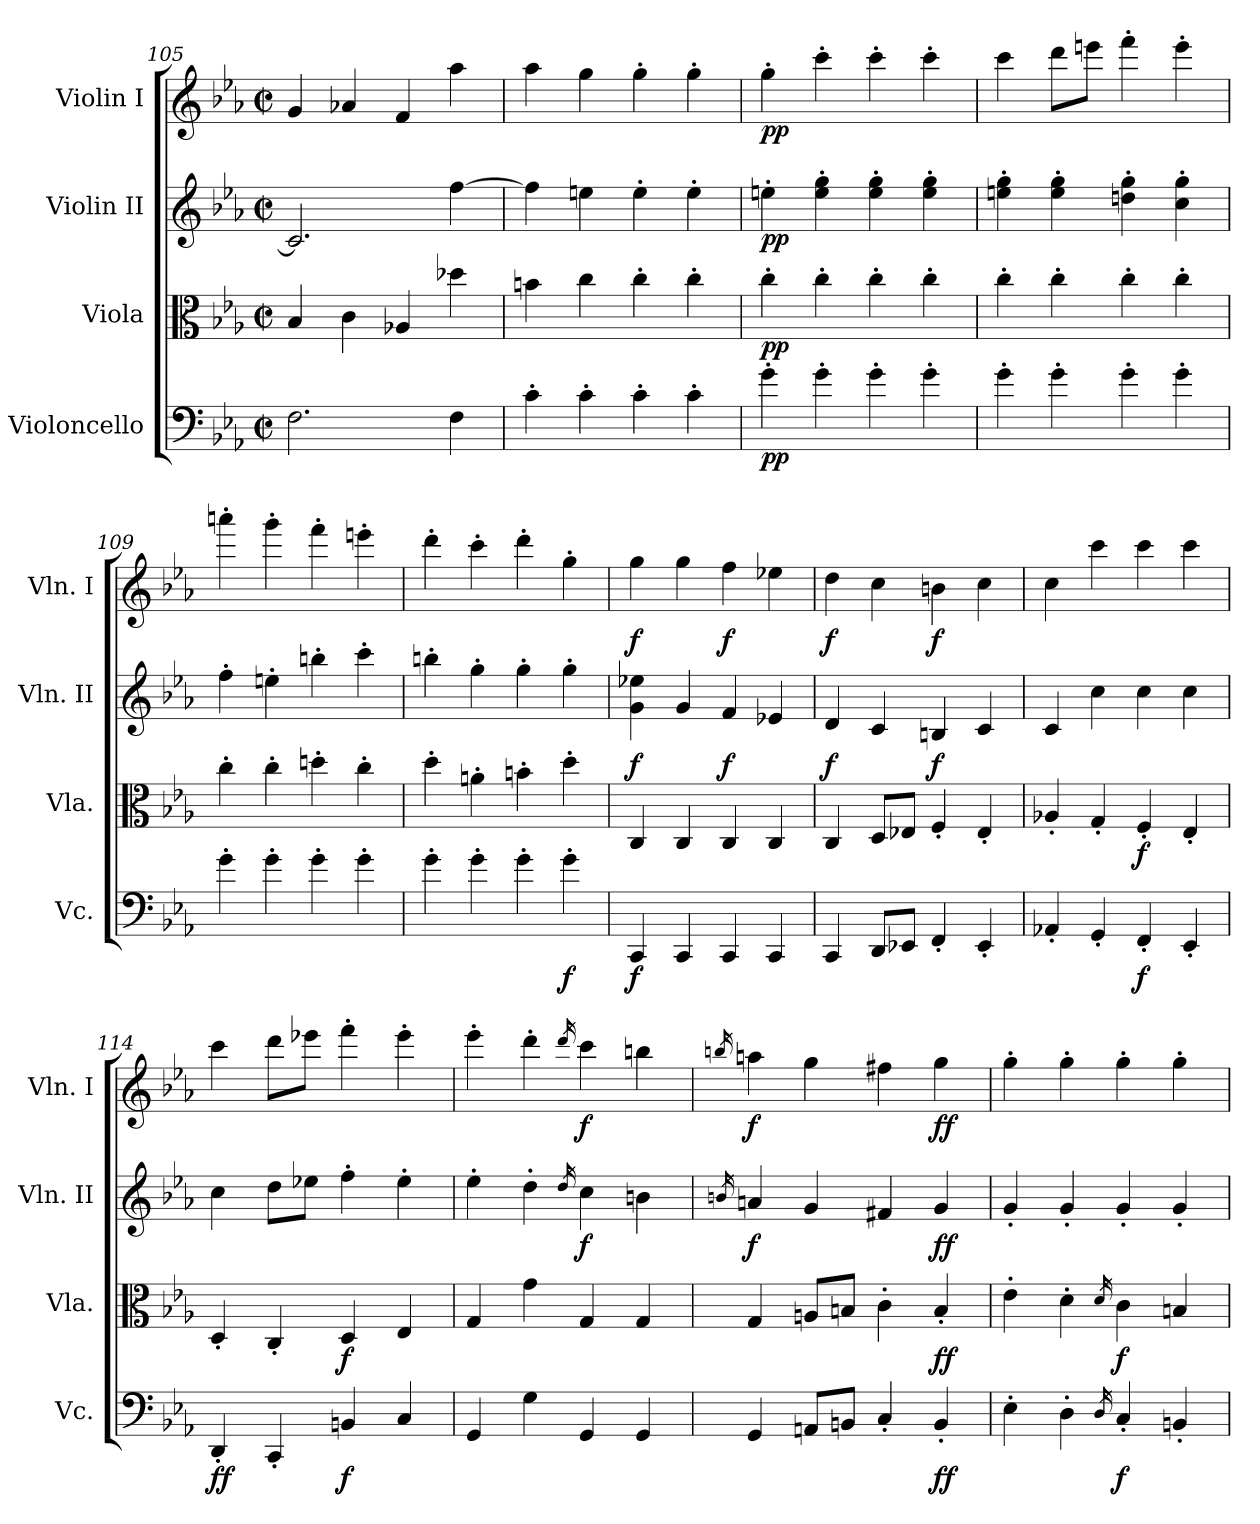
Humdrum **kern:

**kern	**dynam	**kern	**dynam	**kern	**dynam	**kern	**dynam
*part4	*part4	*part3	*part3	*part2	*part2	*part1	*part1
*staff4	*staff4	*staff3	*staff3	*staff2	*staff2	*staff1	*staff1
*I"Violoncello	*	*I"Viola	*	*I"Violin II	*	*I"Violin I	*
*I'Vc.	*	*I'Vla.	*	*I'Vln. II	*	*I'Vln. I	*
*clefF4	*	*clefC3	*	*clefG2	*	*clefG2	*
*k[b-e-a-]	*	*k[b-e-a-]	*	*k[b-e-a-]	*	*k[b-e-a-]	*
*M2/2	*	*M2/2	*	*M2/2	*	*M2/2	*
*met(c|)	*	*met(c|)	*	*met(c|)	*	*met(c|)	*
=105	=105	=105	=105	=105	=105	=105	=105
2.F\	.	4B-/	.	2.c/]	.	4g/	.
.	.	4c\	.	.	.	4a-X/	.
.	.	4A-X/	.	.	.	4f/	.
4F\	.	4dd-X\	.	[4ff\	.	4aa-\	.
=106	=106	=106	=106	=106	=106	=106	=106
4c'\	.	4bn\	.	4ff\]	.	4aa-\	.
4c'\	.	4cc\	.	4een\	.	4gg\	.
4c'\	.	4cc'\	.	4ee'\	.	4gg'\	.
4c'\	.	4cc'\	.	4ee'\	.	4gg'\	.
=107	=107	=107	=107	=107	=107	=107	=107
!	!LO:DY:b	!	!LO:DY:b	!	!LO:DY:b	!	!LO:DY:b
4g'\	pp	4cc'\	pp	4een'\	pp	4gg'\	pp
4g'\	.	4cc'\	.	4ee\' 4gg\'	.	4ccc'\	.
4g'\	.	4cc'\	.	4ee\' 4gg\'	.	4ccc'\	.
4g'\	.	4cc'\	.	4ee\' 4gg\'	.	4ccc'\	.
=108	=108	=108	=108	=108	=108	=108	=108
4g'\	.	4cc'\	.	4een\' 4gg\'	.	4ccc\	.
4g'\	.	4cc'\	.	4ee\' 4gg\'	.	8ddd\L	.
.	.	.	.	.	.	8eeen\J	.
4g'\	.	4cc'\	.	4ddn\' 4gg\'	.	4fff'\	.
4g'\	.	4cc'\	.	4cc\' 4gg\'	.	4eee'\	.
=109	=109	=109	=109	=109	=109	=109	=109
4g'\	.	4cc'\	.	4ff'\	.	4aaan'\	.
4g'\	.	4cc'\	.	4een'\	.	4ggg'\	.
4g'\	.	4ddn'\	.	4bbn'\	.	4fff'\	.
4g'\	.	4cc'\	.	4ccc'\	.	4eeen'\	.
=110	=110	=110	=110	=110	=110	=110	=110
4g'\	.	4dd'\	.	4bbn'\	.	4ddd'\	.
4g'\	.	4an'\	.	4gg'\	.	4ccc'\	.
4g'\	.	4bn'\	.	4gg'\	.	4ddd'\	.
!	!LO:DY:b	!	!	!	!	!	!
4g'\	f	4dd'\	.	4gg'\	.	4gg'\	.
=111	=111	=111	=111	=111	=111	=111	=111
!	!LO:DY:b	!	!	!	!LO:DY:b	!	!LO:DY:b
4CC/	f	4C/	.	4g\ 4ee-X\	f	4gg\	f
4CC/	.	4C/	.	4g/	.	4gg\	.
!	!	!	!	!	!LO:DY:b	!	!LO:DY:b
4CC/	.	4C/	.	4f/	f	4ff\	f
4CC/	.	4C/	.	4e-X/	.	4ee-X\	.
=112	=112	=112	=112	=112	=112	=112	=112
!	!	!	!	!	!LO:DY:b	!	!LO:DY:b
4CC/	.	4C/	.	4d/	f	4dd\	f
8DD/L	.	8D/L	.	4c/	.	4cc\	.
8EE-X/J	.	8E-X/J	.	.	.	.	.
!	!	!	!	!	!LO:DY:b	!	!LO:DY:b
4FF'/	.	4F'/	.	4Bn/	f	4bn\	f
4EE-'/	.	4E-'/	.	4c/	.	4cc\	.
=113	=113	=113	=113	=113	=113	=113	=113
4AA-X'/	.	4A-X'/	.	4c/	.	4cc\	.
4GG'/	.	4G'/	.	4cc\	.	4ccc\	.
!	!LO:DY:b	!	!LO:DY:b	!	!	!	!
4FF'/	f	4F'/	f	4cc\	.	4ccc\	.
4EE-'/	.	4E-'/	.	4cc\	.	4ccc\	.
=114	=114	=114	=114	=114	=114	=114	=114
!	!LO:DY:b	!	!	!	!	!	!
!	!LO:DY:n=1:b	!	!	!	!	!	!
4DD'/	f f	4D'/	.	4cc\	.	4ccc\	.
4CC'/	.	4C'/	.	8dd\L	.	8ddd\L	.
.	.	.	.	8ee-X\J	.	8eee-X\J	.
!	!LO:DY:n=2:b	!	!LO:DY:b	!	!	!	!
4BBn/	f	4D/	f	4ff'\	.	4fff'\	.
4C/	.	4E-/	.	4ee-'\	.	4eee-'\	.
=115	=115	=115	=115	=115	=115	=115	=115
4GG/	.	4G/	.	4ee-'\	.	4eee-'\	.
4G\	.	4g\	.	4dd'\	.	4ddd'\	.
.	.	.	.	16qdd/	.	16qddd/	.
!	!	!	!	!	!LO:DY:b	!	!LO:DY:b
4GG/	.	4G/	.	4cc\	f	4ccc\	f
4GG/	.	4G/	.	4bn\	.	4bbn\	.
=116	=116	=116	=116	=116	=116	=116	=116
.	.	.	.	16qbn/	.	16qbbn/	.
!	!	!	!	!	!LO:DY:b	!	!LO:DY:b
4GG/	.	4G/	.	4an/	f	4aan\	f
8AAn/L	.	8An/L	.	4g/	.	4gg\	.
8BBn/J	.	8Bn/J	.	.	.	.	.
4C'/	.	4c'\	.	4f#X/	.	4ff#X\	.
!	!LO:DY:b	!	!LO:DY:b	!	!LO:DY:b	!	!LO:DY:b
4BB'/	ff	4B'/	ff	4g/	ff	4gg\	ff
=117	=117	=117	=117	=117	=117	=117	=117
4E-'\	.	4e-'\	.	4g'/	.	4gg'\	.
4D'\	.	4d'\	.	4g'/	.	4gg'\	.
16qD/	.	16qd/	.	.	.	.	.
!	!LO:DY:b	!	!LO:DY:b	!	!	!	!
4C'/	f	4c\	f	4g'/	.	4gg'\	.
4BBn'/	.	4Bn/	.	4g'/	.	4gg'\	.
=	=	=	=	=	=	=	=
*-	*-	*-	*-	*-	*-	*-	*-
